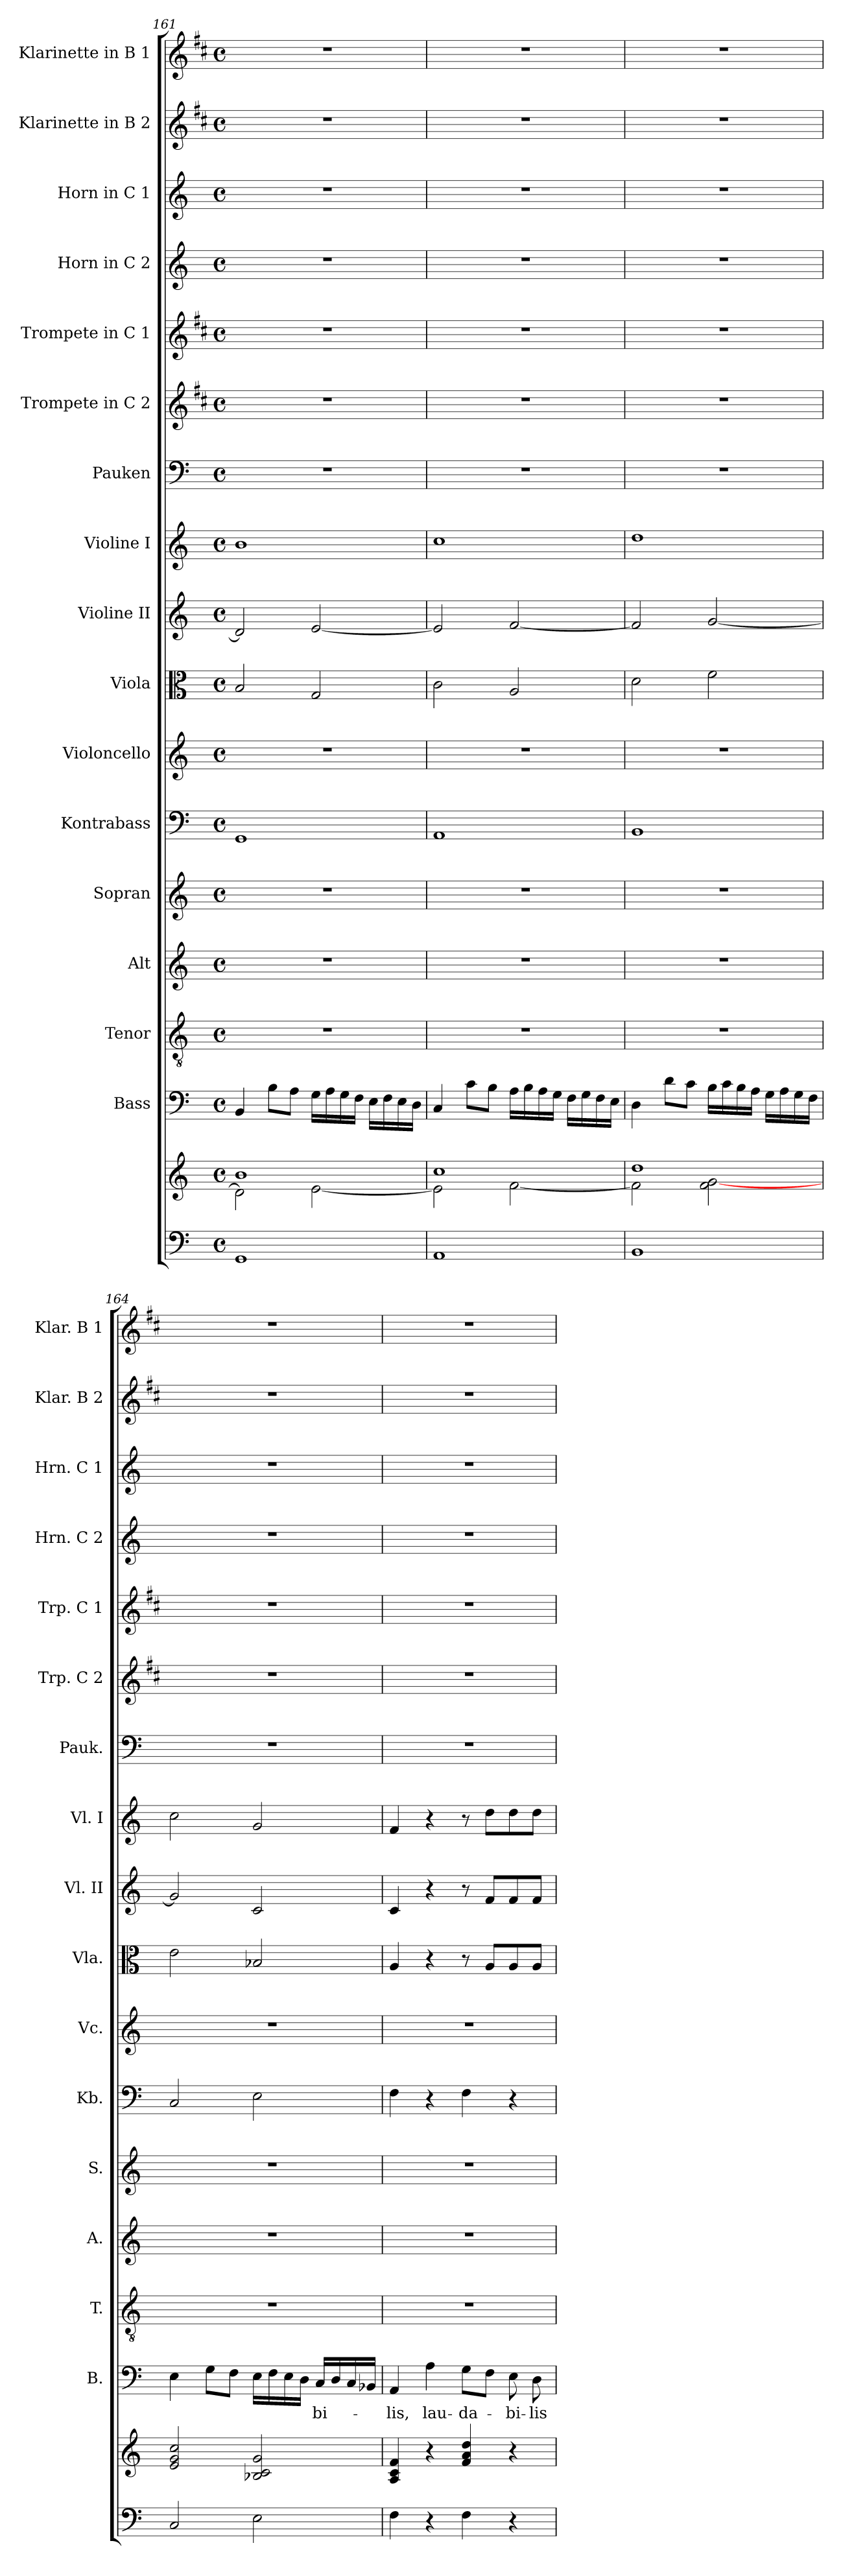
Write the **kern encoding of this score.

**kern	**kern	**kern	**text	**kern	**kern	**kern	**kern	**kern	**kern	**kern	**kern	**kern	**kern	**kern	**kern	**kern	**kern	**kern
*part17	*part17	*part16	*part16	*part15	*part14	*part13	*part12	*part11	*part10	*part9	*part8	*part7	*part6	*part5	*part4	*part3	*part2	*part1
*staff18	*staff17	*staff16	*staff16	*staff15	*staff14	*staff13	*staff12	*staff11	*staff10	*staff9	*staff8	*staff7	*staff6	*staff5	*staff4	*staff3	*staff2	*staff1
*	*	*I"Bass	*	*I"Tenor	*I"Alt	*I"Sopran	*I"Kontrabass	*I"Violoncello	*I"Viola	*I"Violine II	*I"Violine I	*I"Pauken	*I"Trompete in C 2	*I"Trompete in C 1	*I"Horn in C 2	*I"Horn in C 1	*I"Klarinette in B 2	*I"Klarinette in B 1
*	*	*I'B.	*	*I'T.	*I'A.	*I'S.	*I'Kb.	*I'Vc.	*I'Vla.	*I'Vl. II	*I'Vl. I	*I'Pauk.	*I'Trp. C 2	*I'Trp. C 1	*I'Hrn. C 2	*I'Hrn. C 1	*I'Klar. B 2	*I'Klar. B 1
*clefF4	*clefG2	*clefF4	*	*clefGv2	*clefG2	*clefG2	*clefF4	*clefG2	*clefC3	*clefG2	*clefG2	*clefF4	*clefG2	*clefG2	*clefG2	*clefG2	*clefG2	*clefG2
*	*	*	*	*	*	*	*ITrd7c12	*	*	*	*	*	*ITrd1c2	*ITrd1c2	*ITrd7c12	*ITrd7c12	*ITrd1c2	*ITrd1c2
*k[]	*k[]	*k[]	*	*k[]	*k[]	*k[]	*k[]	*k[]	*k[]	*k[]	*k[]	*k[]	*k[]	*k[]	*k[]	*k[]	*k[]	*k[]
*C:	*C:	*C:	*	*C:	*C:	*C:	*C:	*C:	*C:	*C:	*C:	*C:	*C:	*C:	*C:	*C:	*C:	*C:
*M4/4	*M4/4	*M4/4	*	*M4/4	*M4/4	*M4/4	*M4/4	*M4/4	*M4/4	*M4/4	*M4/4	*M4/4	*M4/4	*M4/4	*M4/4	*M4/4	*M4/4	*M4/4
*met(c)	*met(c)	*met(c)	*	*met(c)	*met(c)	*met(c)	*met(c)	*met(c)	*met(c)	*met(c)	*met(c)	*met(c)	*met(c)	*met(c)	*met(c)	*met(c)	*met(c)	*met(c)
=161	=161	=161	=161	=161	=161	=161	=161	=161	=161	=161	=161	=161	=161	=161	=161	=161	=161	=161
*	*^	*	*	*	*	*	*	*	*	*	*	*	*	*	*	*	*	*
1GG	1b	2d\]	4BB/	.	1r	1r	1r	1GGG	1r	2B/	2d/]	1b	1r	1r	1r	1r	1r	1r	1r
.	.	.	8B\L	.	.	.	.	.	.	.	.	.	.	.	.	.	.	.	.
.	.	.	8A\J	.	.	.	.	.	.	.	.	.	.	.	.	.	.	.	.
.	.	[<2e\	16G\LL	.	.	.	.	.	.	2G/	[2e/	.	.	.	.	.	.	.	.
.	.	.	16A\	.	.	.	.	.	.	.	.	.	.	.	.	.	.	.	.
.	.	.	16G\	.	.	.	.	.	.	.	.	.	.	.	.	.	.	.	.
.	.	.	16F\JJ	.	.	.	.	.	.	.	.	.	.	.	.	.	.	.	.
.	.	.	16E\LL	.	.	.	.	.	.	.	.	.	.	.	.	.	.	.	.
.	.	.	16F\	.	.	.	.	.	.	.	.	.	.	.	.	.	.	.	.
.	.	.	16E\	.	.	.	.	.	.	.	.	.	.	.	.	.	.	.	.
.	.	.	16D\JJ	.	.	.	.	.	.	.	.	.	.	.	.	.	.	.	.
!!LO:PB:g=z
=162	=162	=162	=162	=162	=162	=162	=162	=162	=162	=162	=162	=162	=162	=162	=162	=162	=162	=162	=162
1AA	1cc	2e\]	4C/	.	1r	1r	1r	1AAA	1r	2c\	2e/]	1cc	1r	1r	1r	1r	1r	1r	1r
.	.	.	8c\L	.	.	.	.	.	.	.	.	.	.	.	.	.	.	.	.
.	.	.	8B\J	.	.	.	.	.	.	.	.	.	.	.	.	.	.	.	.
.	.	[<2f\	16A\LL	.	.	.	.	.	.	2A/	[2f/	.	.	.	.	.	.	.	.
.	.	.	16B\	.	.	.	.	.	.	.	.	.	.	.	.	.	.	.	.
.	.	.	16A\	.	.	.	.	.	.	.	.	.	.	.	.	.	.	.	.
.	.	.	16G\JJ	.	.	.	.	.	.	.	.	.	.	.	.	.	.	.	.
.	.	.	16F\LL	.	.	.	.	.	.	.	.	.	.	.	.	.	.	.	.
.	.	.	16G\	.	.	.	.	.	.	.	.	.	.	.	.	.	.	.	.
.	.	.	16F\	.	.	.	.	.	.	.	.	.	.	.	.	.	.	.	.
.	.	.	16E\JJ	.	.	.	.	.	.	.	.	.	.	.	.	.	.	.	.
=163	=163	=163	=163	=163	=163	=163	=163	=163	=163	=163	=163	=163	=163	=163	=163	=163	=163	=163	=163
1BB	1dd	2f\]	4D\	.	1r	1r	1r	1BBB	1r	2d\	2f/]	1dd	1r	1r	1r	1r	1r	1r	1r
.	.	.	8d\L	.	.	.	.	.	.	.	.	.	.	.	.	.	.	.	.
.	.	.	8c\J	.	.	.	.	.	.	.	.	.	.	.	.	.	.	.	.
.	.	2f\ [<2g\	16B\LL	.	.	.	.	.	.	2f\	[2g/	.	.	.	.	.	.	.	.
.	.	.	16c\	.	.	.	.	.	.	.	.	.	.	.	.	.	.	.	.
.	.	.	16B\	.	.	.	.	.	.	.	.	.	.	.	.	.	.	.	.
.	.	.	16A\JJ	.	.	.	.	.	.	.	.	.	.	.	.	.	.	.	.
.	.	.	16G\LL	.	.	.	.	.	.	.	.	.	.	.	.	.	.	.	.
.	.	.	16A\	.	.	.	.	.	.	.	.	.	.	.	.	.	.	.	.
.	.	.	16G\	.	.	.	.	.	.	.	.	.	.	.	.	.	.	.	.
.	.	.	16F\JJ	.	.	.	.	.	.	.	.	.	.	.	.	.	.	.	.
*	*v	*v	*	*	*	*	*	*	*	*	*	*	*	*	*	*	*	*	*
=164	=164	=164	=164	=164	=164	=164	=164	=164	=164	=164	=164	=164	=164	=164	=164	=164	=164	=164
2C/	2e/ 2g/ 2cc/	4E\	.	1r	1r	1r	2CC/	1r	2e\	2g/]	2cc\	1r	1r	1r	1r	1r	1r	1r
.	.	8G\L	.	.	.	.	.	.	.	.	.	.	.	.	.	.	.	.
.	.	8F\J	.	.	.	.	.	.	.	.	.	.	.	.	.	.	.	.
2E\	2B-X/ 2c/ 2g/	16E\LL	.	.	.	.	2EE\	.	2B-X/	2c/	2g/	.	.	.	.	.	.	.
.	.	16F\	.	.	.	.	.	.	.	.	.	.	.	.	.	.	.	.
.	.	16E\	.	.	.	.	.	.	.	.	.	.	.	.	.	.	.	.
.	.	16D\JJ	.	.	.	.	.	.	.	.	.	.	.	.	.	.	.	.
!	!	!	!LO:LY:b	!	!	!	!	!	!	!	!	!	!	!	!	!	!	!
.	.	16C/LL	-bi-	.	.	.	.	.	.	.	.	.	.	.	.	.	.	.
.	.	16D/	.	.	.	.	.	.	.	.	.	.	.	.	.	.	.	.
.	.	16C/	.	.	.	.	.	.	.	.	.	.	.	.	.	.	.	.
.	.	16BB-X/JJ	.	.	.	.	.	.	.	.	.	.	.	.	.	.	.	.
=165	=165	=165	=165	=165	=165	=165	=165	=165	=165	=165	=165	=165	=165	=165	=165	=165	=165	=165
!	!	!	!LO:LY:b	!	!	!	!	!	!	!	!	!	!	!	!	!	!	!
4F\	4A/ 4c/ 4f/	4AA/	-lis,	1r	1r	1r	4FF\	1r	4A/	4c/	4f/	1r	1r	1r	1r	1r	1r	1r
!	!	!	!LO:LY:b	!	!	!	!	!	!	!	!	!	!	!	!	!	!	!
4r	4r	4A\	lau-	.	.	.	4r	.	4r	4r	4r	.	.	.	.	.	.	.
!	!	!	!LO:LY:b	!	!	!	!	!	!	!	!	!	!	!	!	!	!	!
4F\	4f/ 4a/ 4dd/	8G\L	-da-	.	.	.	4FF\	.	8r	8r	8r	.	.	.	.	.	.	.
.	.	8F\J	.	.	.	.	.	.	8A/L	8f/L	8dd\L	.	.	.	.	.	.	.
!	!	!	!LO:LY:b	!	!	!	!	!	!	!	!	!	!	!	!	!	!	!
4r	4r	8E\	-bi-	.	.	.	4r	.	8A/	8f/	8dd\	.	.	.	.	.	.	.
!	!	!	!LO:LY:b	!	!	!	!	!	!	!	!	!	!	!	!	!	!	!
.	.	8D\	-lis	.	.	.	.	.	8A/J	8f/J	8dd\J	.	.	.	.	.	.	.
=	=	=	=	=	=	=	=	=	=	=	=	=	=	=	=	=	=	=
*-	*-	*-	*-	*-	*-	*-	*-	*-	*-	*-	*-	*-	*-	*-	*-	*-	*-	*-
